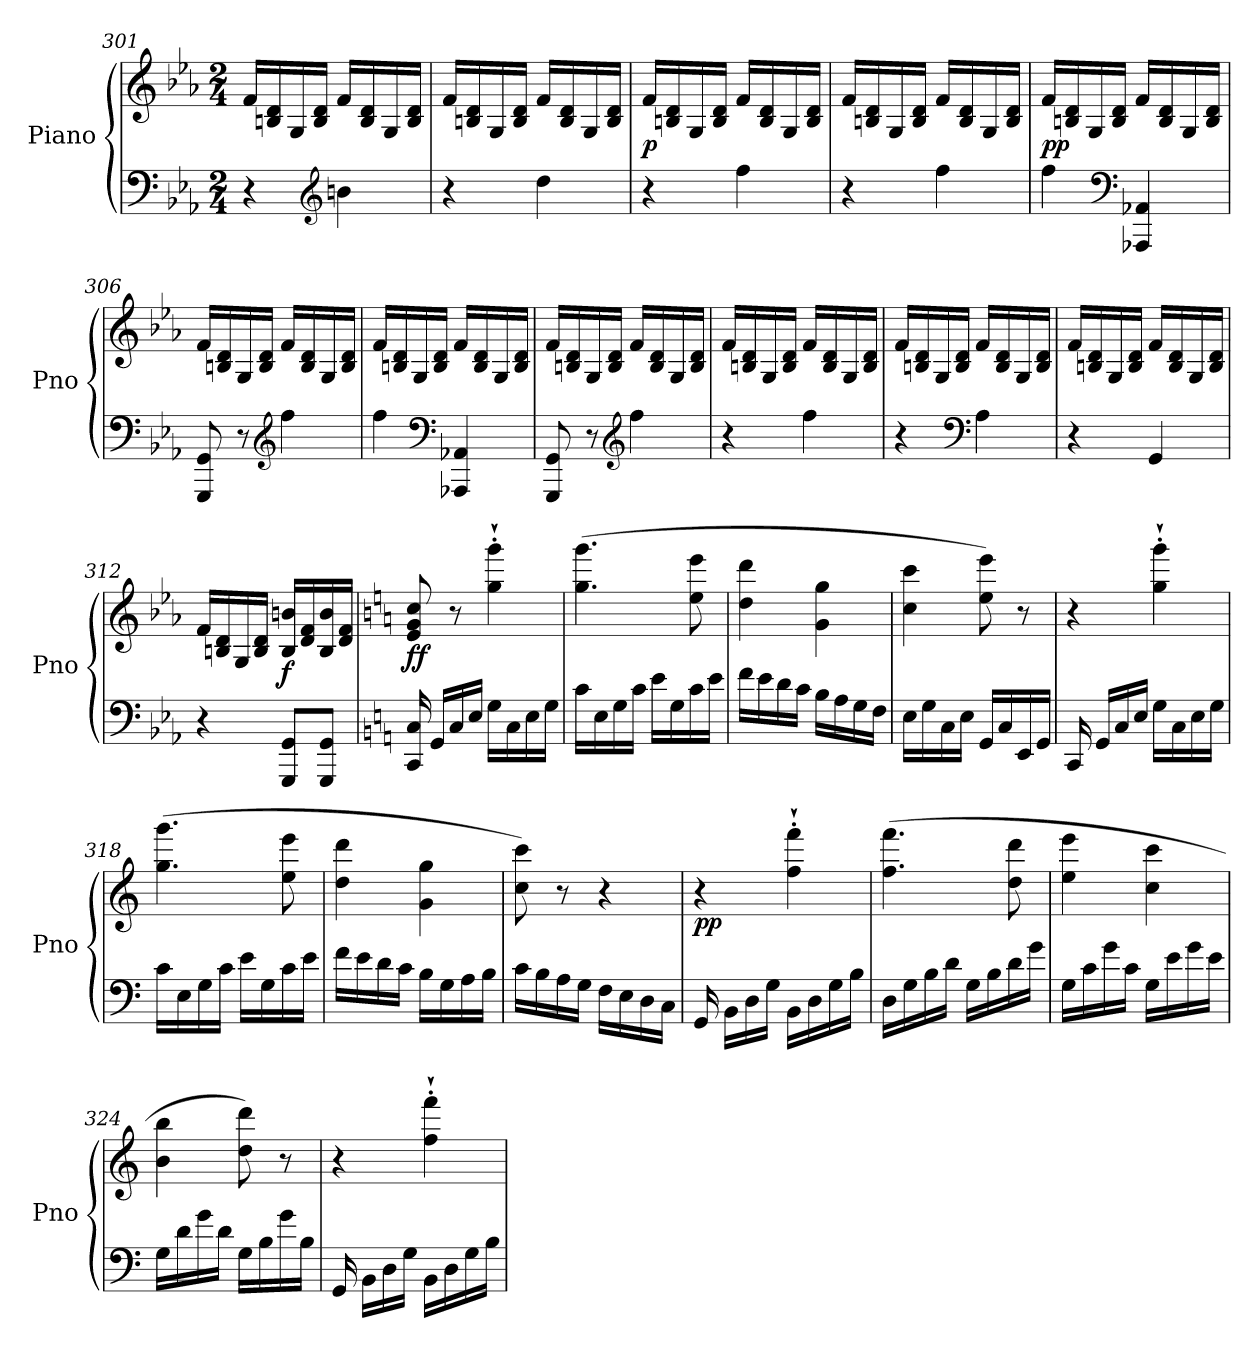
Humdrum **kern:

**kern	**kern	**dynam
*part1	*part1	*part1
*staff2	*staff1	*staff1/2
*I"Piano	*	*
*I'Pno	*	*
*clefF4	*clefG2	*
*k[b-e-a-]	*k[b-e-a-]	*
*M2/4	*M2/4	*
=301	=301	=301
!	!	!LO:DY:b
4r	16f/LL	other-dynamics
.	16Bn/ 16d/	.
.	16G/	.
.	16B/ 16d/JJ	.
*clefG2	*	*
4bn\	16f/LL	.
.	16B/ 16d/	.
.	16G/	.
.	16B/ 16d/JJ	.
=302	=302	=302
4r	16f/LL	.
.	16Bn/ 16d/	.
.	16G/	.
.	16B/ 16d/JJ	.
4dd\	16f/LL	.
.	16B/ 16d/	.
.	16G/	.
.	16B/ 16d/JJ	.
!!LO:LB:g=z
=303	=303	=303
!	!	!LO:DY:b
4r	16f/LL	p
.	16Bn/ 16d/	.
.	16G/	.
.	16B/ 16d/JJ	.
!	!	!LO:DY:b
4ff\	16f/LL	other-dynamics
.	16B/ 16d/	.
.	16G/	.
.	16B/ 16d/JJ	.
=304	=304	=304
4r	16f/LL	.
.	16Bn/ 16d/	.
.	16G/	.
.	16B/ 16d/JJ	.
4ff\	16f/LL	.
.	16B/ 16d/	.
.	16G/	.
.	16B/ 16d/JJ	.
=305	=305	=305
!	!	!LO:DY:b
4ff\	16f/LL	pp
.	16Bn/ 16d/	.
.	16G/	.
.	16B/ 16d/JJ	.
*clefF4	*	*
4AAA-X/ 4AA-X/	16f/LL	.
.	16B/ 16d/	.
.	16G/	.
.	16B/ 16d/JJ	.
=306	=306	=306
8GGG/ 8GG/	16f/LL	.
.	16Bn/ 16d/	.
8r	16G/	.
.	16B/ 16d/JJ	.
*clefG2	*	*
4ff\	16f/LL	.
.	16B/ 16d/	.
.	16G/	.
.	16B/ 16d/JJ	.
!!LO:LB:g=z
=307	=307	=307
4ff\	16f/LL	.
.	16Bn/ 16d/	.
.	16G/	.
.	16B/ 16d/JJ	.
*clefF4	*	*
4AAA-X/ 4AA-X/	16f/LL	.
.	16B/ 16d/	.
.	16G/	.
.	16B/ 16d/JJ	.
=308	=308	=308
8GGG/ 8GG/	16f/LL	.
.	16Bn/ 16d/	.
8r	16G/	.
.	16B/ 16d/JJ	.
*clefG2	*	*
!	!	!LO:DY:b
4ff\	16f/LL	other-dynamics
.	16B/ 16d/	.
.	16G/	.
.	16B/ 16d/JJ	.
=309	=309	=309
4r	16f/LL	.
.	16Bn/ 16d/	.
.	16G/	.
.	16B/ 16d/JJ	.
4ff\	16f/LL	.
.	16B/ 16d/	.
.	16G/	.
.	16B/ 16d/JJ	.
=310	=310	=310
4r	16f/LL	.
.	16Bn/ 16d/	.
.	16G/	.
.	16B/ 16d/JJ	.
*clefF4	*	*
4A-\	16f/LL	.
.	16B/ 16d/	.
.	16G/	.
.	16B/ 16d/JJ	.
!!LO:LB:g=z
=311	=311	=311
4r	16f/LL	.
.	16Bn/ 16d/	.
.	16G/	.
.	16B/ 16d/JJ	.
4GG/	16f/LL	.
.	16B/ 16d/	.
.	16G/	.
.	16B/ 16d/JJ	.
=312	=312	=312
4r	16f/LL	.
.	16Bn/ 16d/	.
.	16G/	.
.	16B/ 16d/JJ	.
!	!	!LO:DY:b
8GGG/ 8GG/L	16B/ 16bn/LL	f
.	16d/ 16f/	.
8GGG/ 8GG/J	16B/ 16b/	.
.	16d/ 16f/JJ	.
=313	=313	=313
*k[]	*k[]	*
!	!	!LO:DY:b
16CC/ 16C/	8e/ 8g/ 8cc/	ff
16GG/LL	.	.
16C/	8r	.
16E/JJ	.	.
16G\LL	4gg\'` 4ggg\'`	.
16C\	.	.
16E\	.	.
16G\JJ	.	.
=314	=314	=314
16c\LL	(>4.gg\ 4.ggg\	.
16E\	.	.
16G\	.	.
16c\JJ	.	.
16e\LL	.	.
16G\	.	.
16c\	8ee\ 8eee\	.
16e\JJ	.	.
!!LO:LB:g=z
=315	=315	=315
16f\LL	4dd\ 4ddd\	.
16e\	.	.
16d\	.	.
16c\JJ	.	.
16B\LL	4g\ 4gg\	.
16A\	.	.
16G\	.	.
16F\JJ	.	.
!!LO:LB:g=z
=316	=316	=316
16E\LL	4cc\ 4ccc\	.
16G\	.	.
16C\	.	.
16E\JJ	.	.
16GG/LL	8ee\ 8eee\)	.
16C/	.	.
16EE/	8r	.
16GG/JJ	.	.
=317	=317	=317
16CC/	4r	.
16GG/LL	.	.
16C/	.	.
16E/JJ	.	.
16G\LL	4gg\'` 4ggg\'`	.
16C\	.	.
16E\	.	.
16G\JJ	.	.
=318	=318	=318
16c\LL	(>4.gg\ 4.ggg\	.
16E\	.	.
16G\	.	.
16c\JJ	.	.
16e\LL	.	.
16G\	.	.
16c\	8ee\ 8eee\	.
16e\JJ	.	.
=319	=319	=319
16f\LL	4dd\ 4ddd\	.
16e\	.	.
16d\	.	.
16c\JJ	.	.
16B\LL	4g\ 4gg\	.
16G\	.	.
16A\	.	.
16B\JJ	.	.
=320	=320	=320
16c\LL	8cc\ 8ccc\)	.
16B\	.	.
16A\	8r	.
16G\JJ	.	.
16F\LL	4r	.
16E\	.	.
16D\	.	.
16C\JJ	.	.
!!LO:PB:g=z
=321	=321	=321
!	!	!LO:DY:b
16GG/	4r	pp
16BB\LL	.	.
16D\	.	.
16G\JJ	.	.
16BB\LL	4ff\'` 4fff\'`	.
16D\	.	.
16G\	.	.
16B\JJ	.	.
=322	=322	=322
16D\LL	(>4.ff\ 4.fff\	.
16G\	.	.
16B\	.	.
16d\JJ	.	.
16G\LL	.	.
16B\	.	.
16d\	8dd\ 8ddd\	.
16g\JJ	.	.
=323	=323	=323
16G\LL	4ee\ 4eee\	.
16c\	.	.
16g\	.	.
16c\JJ	.	.
16G\LL	4cc\ 4ccc\	.
16e\	.	.
16g\	.	.
16e\JJ	.	.
=324	=324	=324
16G\LL	4b\ 4bb\	.
16d\	.	.
16g\	.	.
16d\JJ	.	.
16G\LL	8dd\ 8ddd\)	.
16B\	.	.
16g\	8r	.
16B\JJ	.	.
=325	=325	=325
16GG/	4r	.
16BB\LL	.	.
16D\	.	.
16G\JJ	.	.
16BB\LL	4ff\'` 4fff\'`	.
16D\	.	.
16G\	.	.
16B\JJ	.	.
=	=	=
*-	*-	*-
